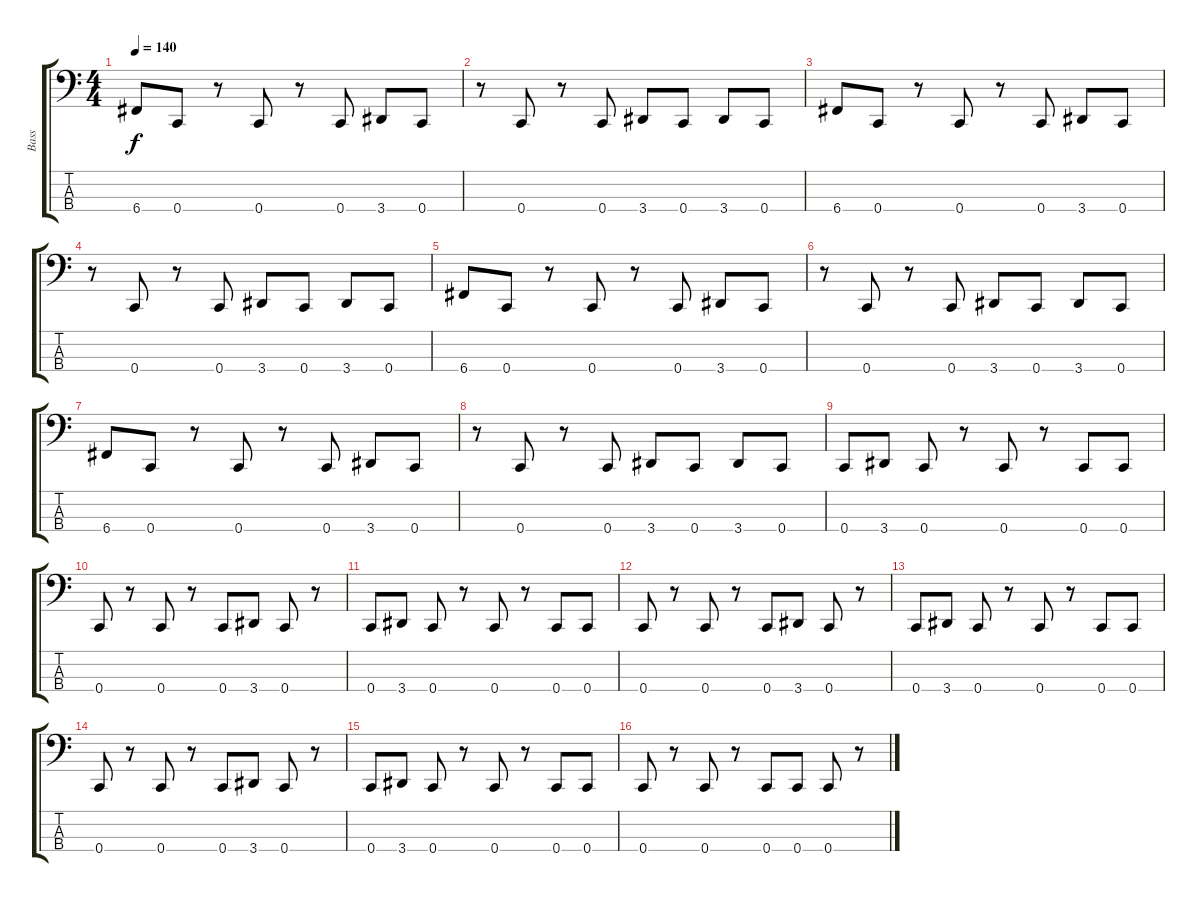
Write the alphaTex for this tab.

\track ("Bass" "Bass") {instrument electricbassfinger}
\staff {score tabs}
\tuning (F2 C2 G1 C1) {hide}
\ts (4 4)
\tempo 140
\clef f4
\ks c
6.4.8{dy f} 0.4.8 r.8 0.4.8 r.8 0.4.8 3.4.8 0.4.8 |
r.8 0.4.8 r.8 0.4.8 3.4.8 0.4.8 3.4.8 0.4.8 |
6.4.8 0.4.8 r.8 0.4.8 r.8 0.4.8 3.4.8 0.4.8 |
r.8 0.4.8 r.8 0.4.8 3.4.8 0.4.8 3.4.8 0.4.8 |
6.4.8 0.4.8 r.8 0.4.8 r.8 0.4.8 3.4.8 0.4.8 |
r.8 0.4.8 r.8 0.4.8 3.4.8 0.4.8 3.4.8 0.4.8 |
6.4.8 0.4.8 r.8 0.4.8 r.8 0.4.8 3.4.8 0.4.8 |
r.8 0.4.8 r.8 0.4.8 3.4.8 0.4.8 3.4.8 0.4.8 |
0.4.8 3.4.8 0.4.8 r.8 0.4.8 r.8 0.4.8 0.4.8 |
0.4.8 r.8 0.4.8 r.8 0.4.8 3.4.8 0.4.8 r.8 |
0.4.8 3.4.8 0.4.8 r.8 0.4.8 r.8 0.4.8 0.4.8 |
0.4.8 r.8 0.4.8 r.8 0.4.8 3.4.8 0.4.8 r.8 |
0.4.8 3.4.8 0.4.8 r.8 0.4.8 r.8 0.4.8 0.4.8 |
0.4.8 r.8 0.4.8 r.8 0.4.8 3.4.8 0.4.8 r.8 |
0.4.8 3.4.8 0.4.8 r.8 0.4.8 r.8 0.4.8 0.4.8 |
0.4.8 r.8 0.4.8 r.8 0.4.8 0.4.8 0.4.8 r.8
